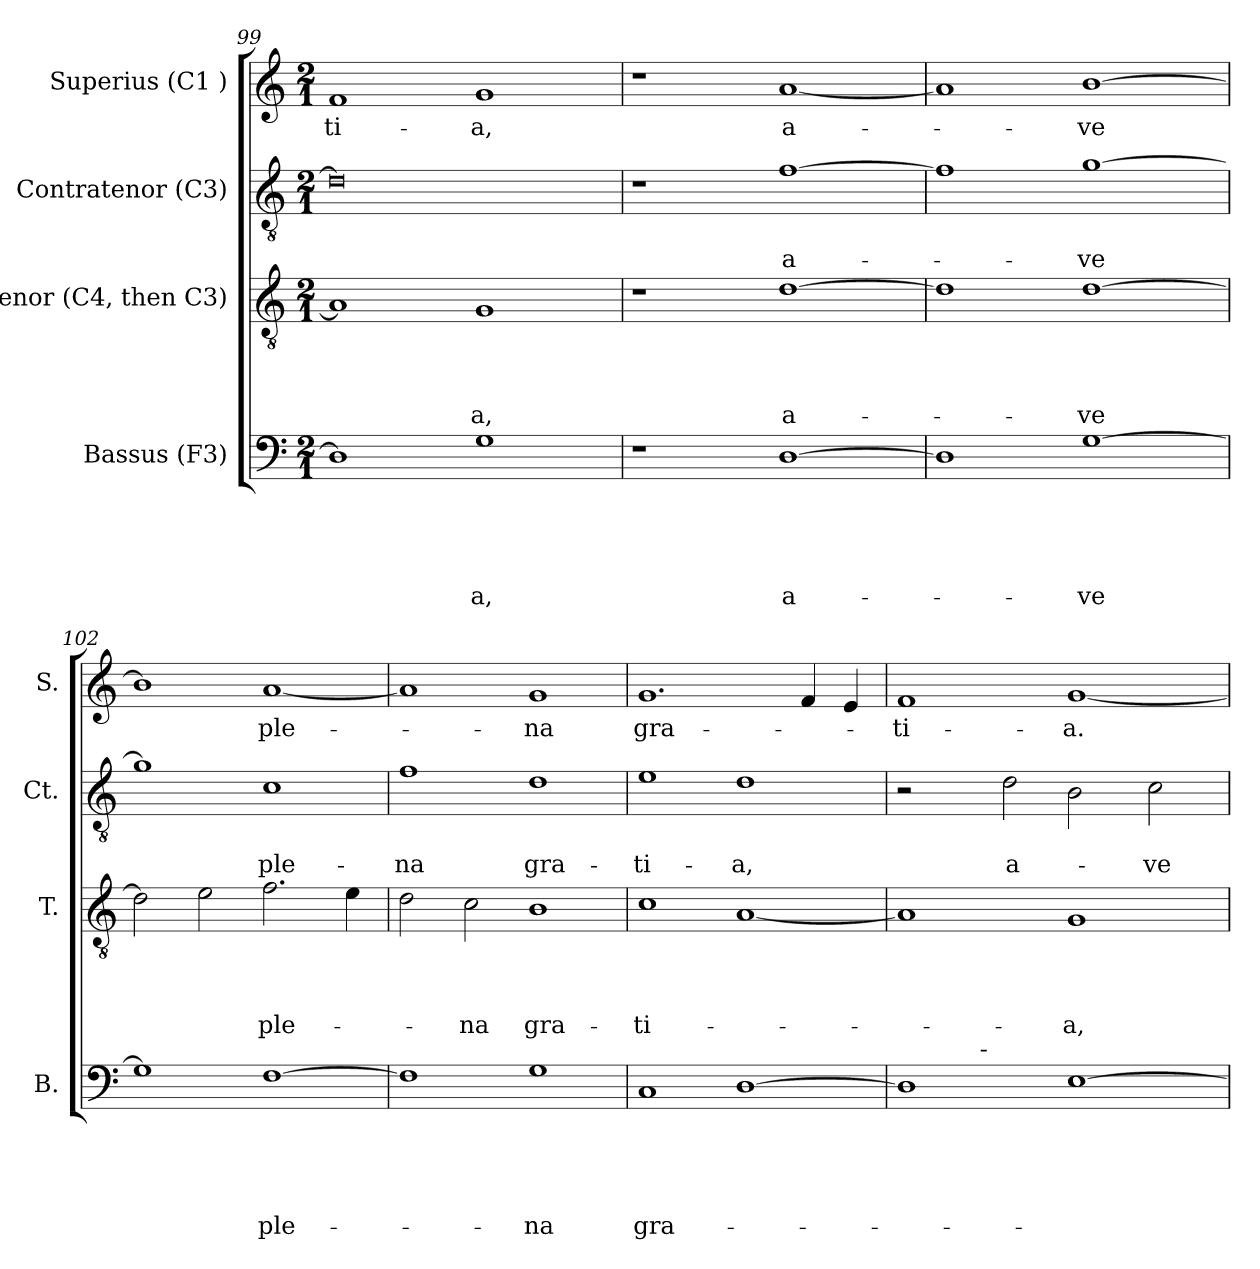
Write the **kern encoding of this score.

**kern	**text	**text	**text	**text	**text	**kern	**text	**text	**text	**text	**kern	**text	**text	**kern	**text
*part4	*part4	*part4	*part4	*part4	*part4	*part3	*part3	*part3	*part3	*part3	*part2	*part2	*part2	*part1	*part1
*staff4	*staff4	*staff4	*staff4	*staff4	*staff4	*staff3	*staff3	*staff3	*staff3	*staff3	*staff2	*staff2	*staff2	*staff1	*staff1
*I"Bassus (F3)	*	*	*	*	*	*I"Tenor (C4, then C3)	*	*	*	*	*I"Contratenor (C3)	*	*	*I"Superius (C1 )	*
*I'B.	*	*	*	*	*	*I'T.	*	*	*	*	*I'Ct.	*	*	*I'S.	*
*clefF4	*	*	*	*	*	*clefGv2	*	*	*	*	*clefGv2	*	*	*clefG2	*
*k[]	*	*	*	*	*	*k[]	*	*	*	*	*k[]	*	*	*k[]	*
*C:	*	*	*	*	*	*C:	*	*	*	*	*C:	*	*	*C:	*
*M2/1	*	*	*	*	*	*M2/1	*	*	*	*	*M2/1	*	*	*M2/1	*
=99	=99	=99	=99	=99	=99	=99	=99	=99	=99	=99	=99	=99	=99	=99	=99
!	!	!	!	!	!	!	!	!	!	!	!	!	!	!	!LO:LY:b
1D]	.	.	.	.	.	1A]	.	.	.	.	0d]	.	.	1f	-ti-
!	!	!	!	!	!LO:LY:b	!	!	!	!	!LO:LY:b	!	!	!	!	!LO:LY:b
1G	.	.	.	.	-a,	1G	.	.	.	-a,	.	.	.	1g	-a,
!!LO:LB:g=z
=100	=100	=100	=100	=100	=100	=100	=100	=100	=100	=100	=100	=100	=100	=100	=100
1r	.	.	.	.	.	1r	.	.	.	.	1r	.	.	1r	.
!	!	!	!	!	!LO:LY:b:rj	!	!	!	!	!LO:LY:b:rj	!	!	!LO:LY:b:rj	!	!LO:LY:b:rj
[>1D	.	.	.	.	a-	[>1d	.	.	.	a-	[>1f	.	a-	[<1a	a-
=101	=101	=101	=101	=101	=101	=101	=101	=101	=101	=101	=101	=101	=101	=101	=101
1D]	.	.	.	.	.	1d]	.	.	.	.	1f]	.	.	1a]	.
!	!	!	!	!	!LO:LY:b	!	!	!	!	!LO:LY:b	!	!	!LO:LY:b	!	!LO:LY:b
[>1G	.	.	.	.	-ve	[>1d	.	.	.	-ve	[>1g	.	-ve	[>1b	-ve
=102	=102	=102	=102	=102	=102	=102	=102	=102	=102	=102	=102	=102	=102	=102	=102
1G]	.	.	.	.	.	2d\]	.	.	.	.	1g]	.	.	1b]	.
.	.	.	.	.	.	2e\	.	.	.	.	.	.	.	.	.
!	!	!	!	!	!LO:LY:b	!	!	!	!	!LO:LY:b	!	!	!LO:LY:b	!	!LO:LY:b
[>1F	.	.	.	.	ple-	2.f\	.	.	.	ple-	1c	.	ple-	[<1a	ple-
.	.	.	.	.	.	4e\	.	.	.	.	.	.	.	.	.
=103	=103	=103	=103	=103	=103	=103	=103	=103	=103	=103	=103	=103	=103	=103	=103
!	!	!	!	!	!	!	!	!	!	!	!	!	!LO:LY:b	!	!
1F]	.	.	.	.	.	2d\	.	.	.	.	1f	.	-na	1a]	.
!	!	!	!	!	!	!	!	!	!	!LO:LY:b	!	!	!	!	!
.	.	.	.	.	.	2c\	.	.	.	-na	.	.	.	.	.
!	!	!	!	!	!LO:LY:b	!	!	!	!	!LO:LY:b	!	!	!LO:LY:b	!	!LO:LY:b
1G	.	.	.	.	-na	1B	.	.	.	gra-	1d	.	gra-	1g	-na
=104	=104	=104	=104	=104	=104	=104	=104	=104	=104	=104	=104	=104	=104	=104	=104
!	!	!	!	!	!LO:LY:b	!	!	!	!	!LO:LY:b	!	!	!LO:LY:b	!	!LO:LY:b
1C	.	.	.	.	gra-	1c	.	.	.	-ti-	1e	.	-ti-	1.g	gra-
!	!	!	!	!	!	!	!	!	!	!	!	!	!LO:LY:b	!	!
[<1D	.	.	.	.	.	[<1A	.	.	.	.	1d	.	-a,	.	.
.	.	.	.	.	.	.	.	.	.	.	.	.	.	4f/	.
.	.	.	.	.	.	.	.	.	.	.	.	.	.	4e/	.
!!LO:LB:g=z
=105	=105	=105	=105	=105	=105	=105	=105	=105	=105	=105	=105	=105	=105	=105	=105
!	!	!	!	!	!	!	!	!	!	!	!	!	!	!	!LO:LY:b:rj
*^	*	*	*	*	*	*	*	*	*	*	*	*	*	*	*
1D]	4ryy	.	.	.	.	.	1A]	.	.	.	.	2r	.	.	1f	-ti-
.	8ryy	.	.	.	.	.	.	.	.	.	.	.	.	.	.	.
.	32ryy	.	.	.	.	.	.	.	.	.	.	.	.	.	.	.
!	!LO:TX:a:t=-	!	!	!	!	!	!	!	!	!	!	!	!	!	!	!
.	1ryy	.	.	.	.	.	.	.	.	.	.	.	.	.	.	.
!	!	!	!	!	!	!	!	!	!	!	!	!	!	!LO:LY:b	!	!
.	.	.	.	.	.	.	.	.	.	.	.	2d\	.	a-	.	.
!	!	!	!	!	!	!	!	!	!	!	!LO:LY:b	!	!	!	!	!LO:LY:b
[>1E	.	.	.	.	.	.	1G	.	.	.	-a,	2B\	.	.	[<1g	-a.
.	2ryy	.	.	.	.	.	.	.	.	.	.	.	.	.	.	.
!	!	!	!	!	!	!	!	!	!	!	!	!	!	!LO:LY:b	!	!
.	.	.	.	.	.	.	.	.	.	.	.	2c\	.	-ve	.	.
.	16.ryy	.	.	.	.	.	.	.	.	.	.	.	.	.	.	.
*v	*v	*	*	*	*	*	*	*	*	*	*	*	*	*	*	*
=	=	=	=	=	=	=	=	=	=	=	=	=	=	=	=
*-	*-	*-	*-	*-	*-	*-	*-	*-	*-	*-	*-	*-	*-	*-	*-
